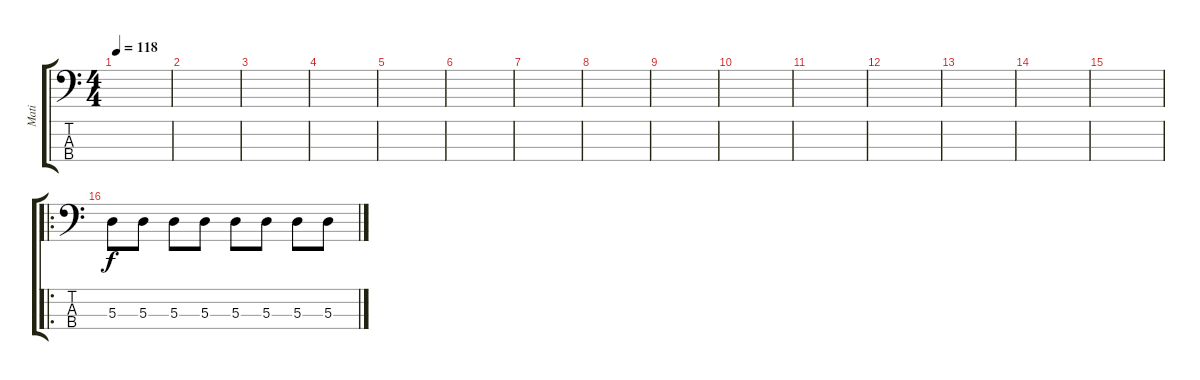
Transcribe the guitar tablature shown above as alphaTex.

\track ("Mati" "Mati") {instrument electricbasspick}
\staff {score tabs}
\tuning (G2 D2 A1 E1) {hide}
\ts (4 4)
\tempo 118
\clef f4
\ks c
|
|
|
|
|
|
|
|
|
|
|
|
|
|
|
\ro
5.3.8 5.3.8 5.3.8 5.3.8 5.3.8 5.3.8 5.3.8 5.3.8
